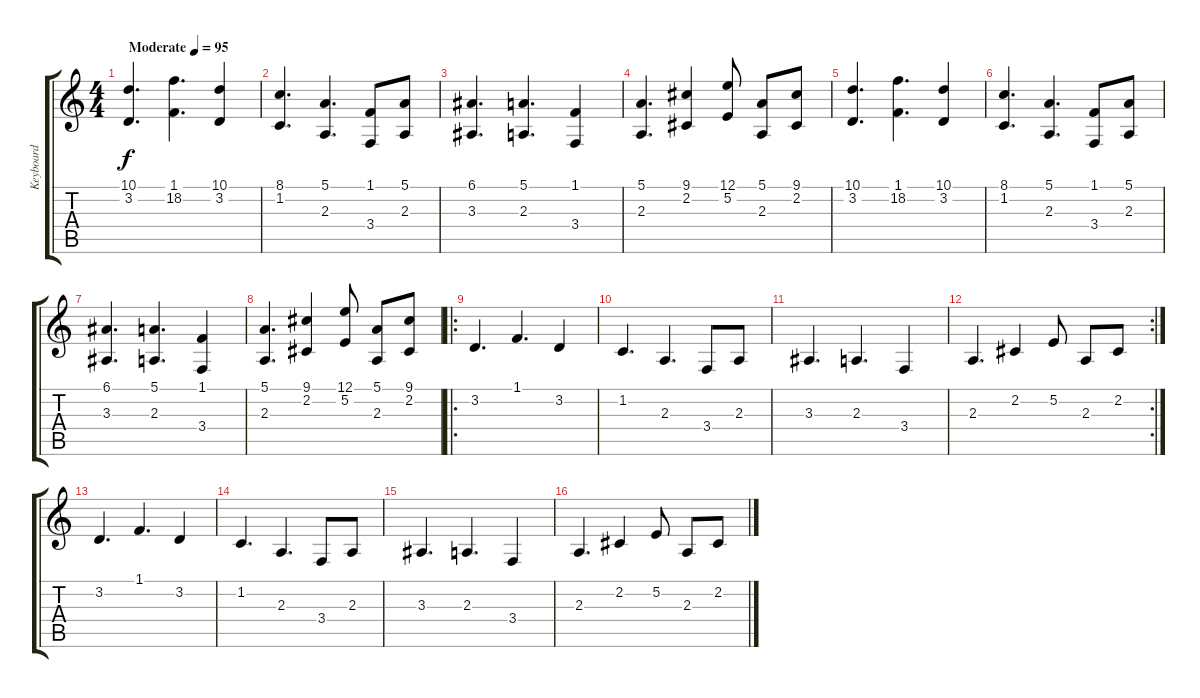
\track ("Keyboard" "Keyboard") {instrument electricgrandpiano}
\staff {score tabs}
\tuning (E4 B3 G3 D3 A2 D2) {hide}
\ts (4 4)
\tempo (95 "Moderate")
\clef g2
\ks c
(10.1 3.2).4{d dy f instrument electricgrandpiano} (1.1 18.2).4{d} (10.1 3.2).4 |
(8.1 1.2).4{d} (5.1 2.3).4{d} (1.1 3.4).8 (5.1 2.3).8 |
(6.1 3.3).4{d} (5.1 2.3).4{d} (1.1 3.4).4 |
(5.1 2.3).4{d} (9.1 2.2).4 (12.1 5.2).8 (5.1 2.3).8 (9.1 2.2).8 |
(10.1 3.2).4{d} (1.1 18.2).4{d} (10.1 3.2).4 |
(8.1 1.2).4{d} (5.1 2.3).4{d} (1.1 3.4).8 (5.1 2.3).8 |
(6.1 3.3).4{d} (5.1 2.3).4{d} (1.1 3.4).4 |
(5.1 2.3).4{d} (9.1 2.2).4 (12.1 5.2).8 (5.1 2.3).8 (9.1 2.2).8 |
\ro
3.2.4{d} 1.1.4{d} 3.2.4 |
1.2.4{d} 2.3.4{d} 3.4.8 2.3.8 |
3.3.4{d} 2.3.4{d} 3.4.4 |
\rc 2
2.3.4{d} 2.2.4 5.2.8 2.3.8 2.2.8 |
3.2.4{d} 1.1.4{d} 3.2.4 |
1.2.4{d} 2.3.4{d} 3.4.8 2.3.8 |
3.3.4{d} 2.3.4{d} 3.4.4 |
2.3.4{d} 2.2.4 5.2.8 2.3.8 2.2.8
